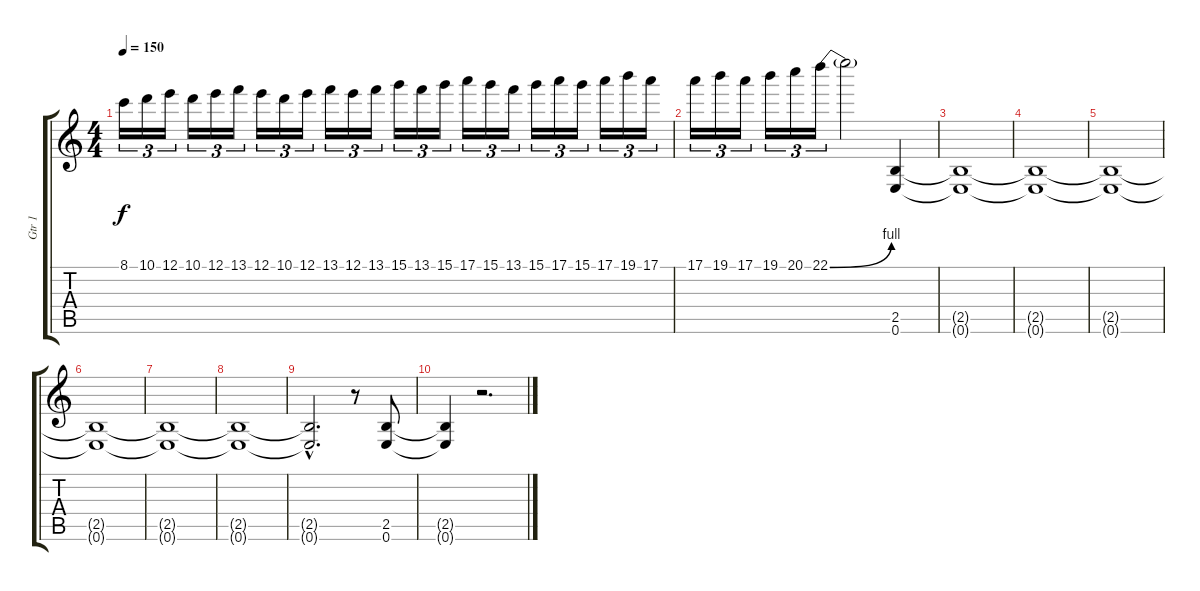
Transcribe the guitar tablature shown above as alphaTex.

\track ("Gtr 1" "Gtr 1") {instrument overdrivenguitar}
\staff {score tabs}
\tuning (E4 B3 G3 D3 A2 E2) {hide}
\ts (4 4)
\tempo 150
\clef g2
\ks c
8.1.16{tu (3 2) dy f} 10.1.16{tu (3 2)} 12.1.16{tu (3 2)} 10.1.16{tu (3 2)} 12.1.16{tu (3 2)} 13.1.16{tu (3 2)} 12.1.16{tu (3 2)} 10.1.16{tu (3 2)} 12.1.16{tu (3 2)} 13.1.16{tu (3 2)} 12.1.16{tu (3 2)} 13.1.16{tu (3 2)} 15.1.16{tu (3 2)} 13.1.16{tu (3 2)} 15.1.16{tu (3 2)} 17.1.16{tu (3 2)} 15.1.16{tu (3 2)} 13.1.16{tu (3 2)} 15.1.16{tu (3 2)} 17.1.16{tu (3 2)} 15.1.16{tu (3 2)} 17.1.16{tu (3 2)} 19.1.16{tu (3 2)} 17.1.16{tu (3 2)} |
17.1.16{tu (3 2)} 19.1.16{tu (3 2)} 17.1.16{tu (3 2)} 19.1.16{tu (3 2)} 20.1.16{tu (3 2)} 22.1{be (bend 0 0 60 4)}.16{tu (3 2)} 22.1{t}.2 (2.5 0.6).4{volume 12} |
(2.5{t} 0.6{t}).1 |
(2.5{t} 0.6{t}).1 |
(2.5{t} 0.6{t}).1 |
(2.5{t} 0.6{t}).1 |
(2.5{t} 0.6{t}).1 |
(2.5{t} 0.6{t}).1 |
(2.5{hac t} 0.6{hac t}).2{d} r.8 (2.5 0.6).8 |
(2.5{t} 0.6{t}).4 r.2{d}
